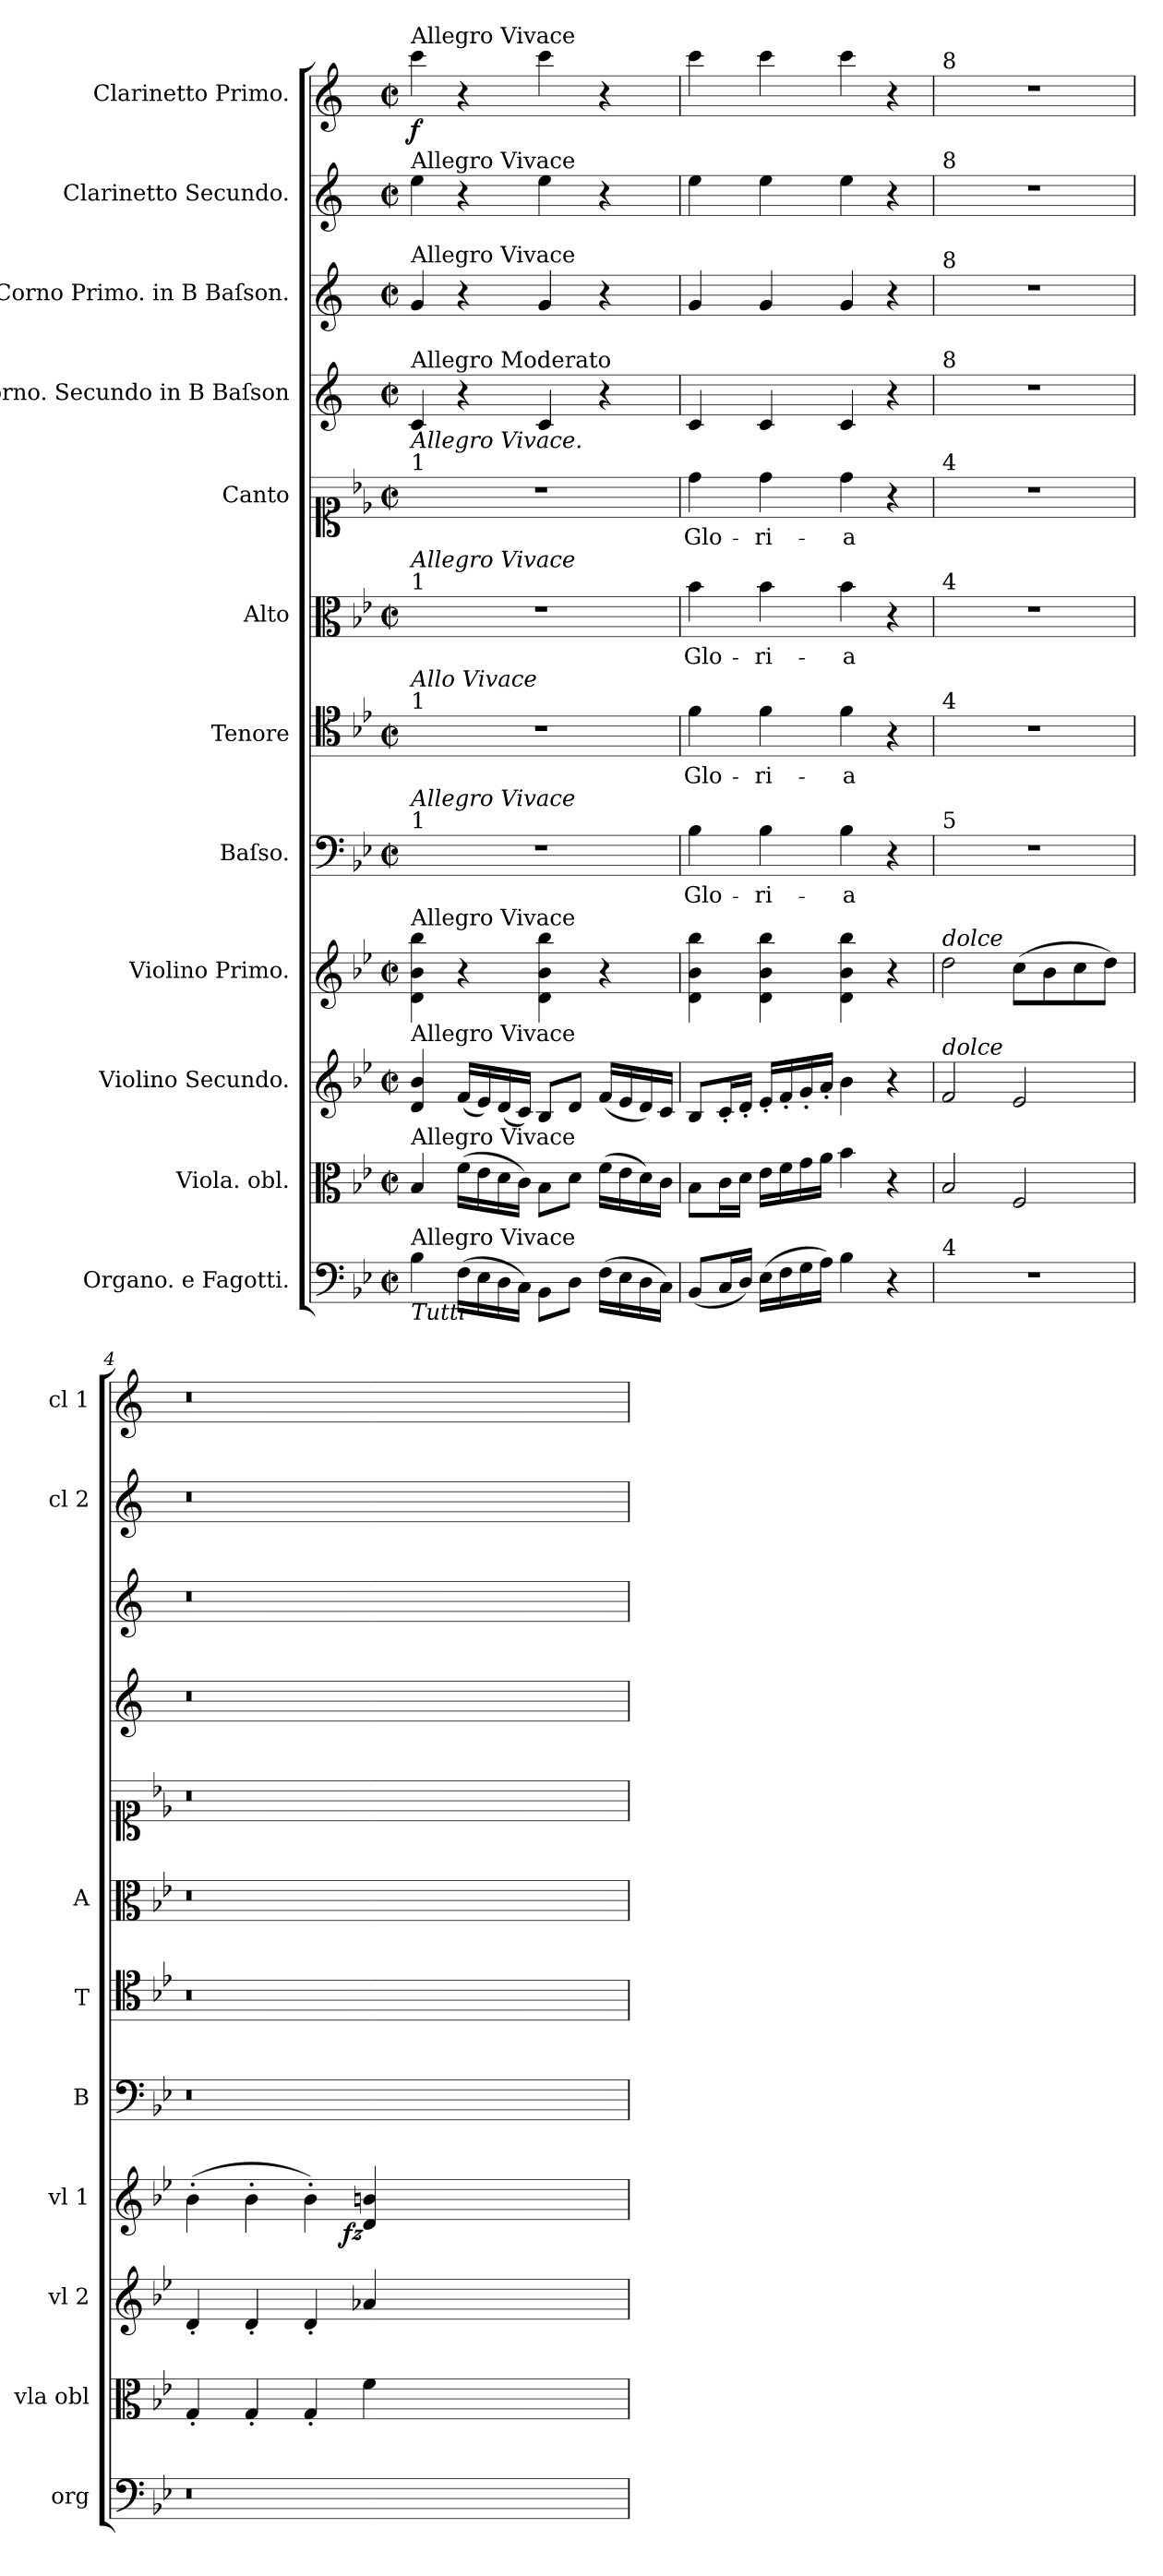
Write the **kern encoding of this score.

**kern	**kern	**dynam	**kern	**dynam	**kern	**dynam	**kern	**text	**kern	**text	**kern	**text	**kern	**text	**dynam	**kern	**kern	**dynam	**kern	**kern	**dynam
*part12	*part11	*part11	*part10	*part10	*part9	*part9	*part8	*part8	*part7	*part7	*part6	*part6	*part5	*part5	*part5	*part4	*part3	*part3	*part2	*part1	*part1
*staff12	*staff11	*staff11	*staff10	*staff10	*staff9	*staff9	*staff8	*staff8	*staff7	*staff7	*staff6	*staff6	*staff5	*staff5	*staff5	*staff4	*staff3	*staff3	*staff2	*staff1	*staff1
*I"Organo. e Fagotti.	*I"Viola. obl.	*	*I"Violino Secundo.	*	*I"Violino Primo.	*	*I"Baſso.	*	*I"Tenore	*	*I"Alto	*	*I"Canto	*	*	*I"Corno. Secundo in B Baſson	*I"Corno Primo. in B Baſson.	*	*I"Clarinetto Secundo.	*I"Clarinetto Primo.	*
*I'org	*I'vla obl	*	*I'vl 2	*	*I'vl 1	*	*I'B	*	*I'T	*	*I'A	*	*	*	*	*	*	*	*I'cl 2	*I'cl 1	*
*clefF4	*clefC3	*	*clefG2	*	*clefG2	*	*clefF4	*	*clefC4	*	*clefC3	*	*clefC1	*	*	*clefG2	*clefG2	*	*clefG2	*clefG2	*
*	*	*	*	*	*	*	*	*	*	*	*	*	*	*	*	*ITrd1c2	*ITrd1c2	*	*ITrd1c2	*ITrd1c2	*
*k[b-e-]	*k[b-e-]	*	*k[b-e-]	*	*k[b-e-]	*	*k[b-e-]	*	*k[b-e-]	*	*k[b-e-]	*	*k[b-e-]	*	*	*k[b-e-]	*k[b-e-]	*	*k[b-e-]	*k[b-e-]	*
*B-:	*B-:	*	*B-:	*	*B-:	*	*B-:	*	*B-:	*	*B-:	*	*B-:	*	*	*B-:	*B-:	*	*B-:	*B-:	*
*M2/2	*M2/2	*	*M2/2	*	*M2/2	*	*M2/2	*	*M2/2	*	*M2/2	*	*M2/2	*	*	*M2/2	*M2/2	*	*M2/2	*M2/2	*
*met(c|)	*met(c|)	*	*met(c|)	*	*met(c|)	*	*met(c|)	*	*met(c|)	*	*met(c|)	*	*met(c|)	*	*	*met(c|)	*met(c|)	*	*met(c|)	*met(c|)	*
=1	=1	=1	=1	=1	=1	=1	=1	=1	=1	=1	=1	=1	=1	=1	=1	=1	=1	=1	=1	=1	=1
!	!	!	!	!	!	!	!	!	!	!	!	!	!	!	!	!	!	!	!	!LO:TX:a:t=Allegro Vivace	!
!	!	!	!	!	!	!	!	!	!	!	!	!	!	!	!	!	!	!	!LO:TX:a:t=Allegro Vivace	!	!
!	!	!	!	!	!	!	!	!	!	!	!	!	!	!	!	!	!LO:TX:a:t=Allegro Vivace	!	!	!	!
!	!	!	!	!	!	!	!	!	!	!	!	!	!	!	!	!LO:TX:a:t=Allegro Moderato	!	!	!	!	!
!	!	!	!	!	!	!	!	!	!	!	!	!	!LO:TX:a:t=1	!	!	!	!	!	!	!	!
!	!	!	!	!	!	!	!	!	!	!	!	!	!LO:TX:a:i:t=Allegro Vivace.	!	!	!	!	!	!	!	!
!	!	!	!	!	!	!	!	!	!	!	!LO:TX:a:t=1	!	!	!	!	!	!	!	!	!	!
!	!	!	!	!	!	!	!	!	!	!	!LO:TX:a:i:t=Allegro Vivace	!	!	!	!	!	!	!	!	!	!
!	!	!	!	!	!	!	!	!	!LO:TX:a:t=1	!	!	!	!	!	!	!	!	!	!	!	!
!	!	!	!	!	!	!	!	!	!LO:TX:a:i:t=Allo Vivace	!	!	!	!	!	!	!	!	!	!	!	!
!	!	!	!	!	!	!	!LO:TX:a:t=1	!	!	!	!	!	!	!	!	!	!	!	!	!	!
!	!	!	!	!	!	!	!LO:TX:a:i:t=Allegro Vivace	!	!	!	!	!	!	!	!	!	!	!	!	!	!
!	!	!	!	!	!LO:TX:a:t=Allegro Vivace	!	!	!	!	!	!	!	!	!	!	!	!	!	!	!	!
!	!	!	!LO:TX:a:t=Allegro Vivace	!	!	!	!	!	!	!	!	!	!	!	!	!	!	!	!	!	!
!	!LO:TX:a:t=Allegro Vivace	!	!	!	!	!	!	!	!	!	!	!	!	!	!	!	!	!	!	!	!
!LO:TX:b:i:t=Tutti	!	!	!	!	!	!	!	!	!	!	!	!	!	!	!	!	!	!	!	!	!
!LO:TX:a:t=Allegro Vivace	!	!	!	!	!	!	!	!	!	!	!	!	!	!	!	!	!	!	!	!	!
!	!	!	!	!	!	!LO:DY:rj	!	!	!	!	!	!	!	!	!	!	!	!	!	!	!
4B-\	4B-/	forto	4d/ 4b-/	.	4d\ 4b-\ 4bb-\	forto	1r	.	1r	.	1r	.	1r	.	.	4B-/	4f/	fort	4dd\	4bb-\	f
(16F\LL	(16f\LL	.	(16f/LL	.	4r	.	.	.	.	.	.	.	.	.	.	4r	4r	.	4r	4r	.
16E-\	16e-\	.	16e-/)	.	.	.	.	.	.	.	.	.	.	.	.	.	.	.	.	.	.
16D\	16d\	.	(16d/	.	.	.	.	.	.	.	.	.	.	.	.	.	.	.	.	.	.
16C\JJ)	16c\JJ)	.	16c/JJ)	.	.	.	.	.	.	.	.	.	.	.	.	.	.	.	.	.	.
8BB-\L	8B-\L	.	8B-/L	.	4d\ 4b-\ 4bb-\	.	.	.	.	.	.	.	.	.	.	4B-/	4f/	.	4dd\	4bb-\	.
8D\J	8d\J	.	8d/J	.	.	.	.	.	.	.	.	.	.	.	.	.	.	.	.	.	.
(16F\LL	(16f\LL	.	(16f/LL	.	4r	.	.	.	.	.	.	.	.	.	.	4r	4r	.	4r	4r	.
16E-\	16e-\	.	16e-/	.	.	.	.	.	.	.	.	.	.	.	.	.	.	.	.	.	.
16D\	16d\)	.	16d/)	.	.	.	.	.	.	.	.	.	.	.	.	.	.	.	.	.	.
16C\JJ)	16c\JJ	.	16c/JJ	.	.	.	.	.	.	.	.	.	.	.	.	.	.	.	.	.	.
=2	=2	=2	=2	=2	=2	=2	=2	=2	=2	=2	=2	=2	=2	=2	=2	=2	=2	=2	=2	=2	=2
!	!	!	!	!	!	!	!	!	!	!	!	!	!	!	!LO:DY:a	!	!	!	!	!	!
(8BB-/L	8B-\L	.	8B-/L	.	4d\ 4b-\ 4bb-\	.	4B-\	Glo-	4f\	Glo-	4b-\	Glo-	4dd\	Glo-	forte	4B-/	4f/	.	4dd\	4bb-\	.
16C/L	16c\L	.	16c'/L	.	.	.	.	.	.	.	.	.	.	.	.	.	.	.	.	.	.
16D/JJ)	16d\JJ	.	16d'/JJ	.	.	.	.	.	.	.	.	.	.	.	.	.	.	.	.	.	.
(16E-\LL	16e-\LL	.	16e-'/LL	.	4d\ 4b-\ 4bb-\	.	4B-\	-ri-	4f\	-ri-	4b-\	-ri-	4dd\	-ri-	.	4B-/	4f/	.	4dd\	4bb-\	.
16F\	16f\	.	16f'/	.	.	.	.	.	.	.	.	.	.	.	.	.	.	.	.	.	.
16G\	16g\	.	16g'/	.	.	.	.	.	.	.	.	.	.	.	.	.	.	.	.	.	.
16A\JJ)	16a\JJ	.	16a'/JJ	.	.	.	.	.	.	.	.	.	.	.	.	.	.	.	.	.	.
4B-\	4b-\	.	4b-\	.	4d\ 4b-\ 4bb-\	.	4B-\	-a	4f\	-a	4b-\	-a	4dd\	-a	.	4B-/	4f/	.	4dd\	4bb-\	.
4r	4r	.	4r	.	4r	.	4r	.	4r	.	4r	.	4r	.	.	4r	4r	.	4r	4r	.
=3	=3	=3	=3	=3	=3	=3	=3	=3	=3	=3	=3	=3	=3	=3	=3	=3	=3	=3	=3	=3	=3
!	!	!	!	!	!	!	!	!	!	!	!	!	!	!	!	!	!	!	!	!LO:TX:a:t=8	!
!	!	!	!	!	!	!	!	!	!	!	!	!	!	!	!	!	!	!	!LO:TX:a:t=8	!	!
!	!	!	!	!	!	!	!	!	!	!	!	!	!	!	!	!	!LO:TX:a:t=8	!	!	!	!
!	!	!	!	!	!	!	!	!	!	!	!	!	!	!	!	!LO:TX:a:t=8	!	!	!	!	!
!	!	!	!	!	!	!	!	!	!	!	!	!	!LO:TX:a:t=4	!	!	!	!	!	!	!	!
!	!	!	!	!	!	!	!	!	!	!	!LO:TX:a:t=4	!	!	!	!	!	!	!	!	!	!
!	!	!	!	!	!	!	!	!	!LO:TX:a:t=4	!	!	!	!	!	!	!	!	!	!	!	!
!	!	!	!	!	!	!	!LO:TX:a:t=5	!	!	!	!	!	!	!	!	!	!	!	!	!	!
!	!	!	!	!	!LO:TX:a:i:t=dolce	!	!	!	!	!	!	!	!	!	!	!	!	!	!	!	!
!	!	!	!LO:TX:a:i:t=dolce	!	!	!	!	!	!	!	!	!	!	!	!	!	!	!	!	!	!
!LO:TX:a:t=4	!	!	!	!	!	!	!	!	!	!	!	!	!	!	!	!	!	!	!	!	!
!	!	!	!	!LO:DY:rj	!	!	!	!	!	!	!	!	!	!	!	!	!	!	!	!	!
1r	2B-/	pia	2f/	piano	2dd\	pia	1r	.	1r	.	1r	.	1r	.	.	1r	1r	.	1r	1r	.
.	2F/	.	2e-/	.	(8cc\L	.	.	.	.	.	.	.	.	.	.	.	.	.	.	.	.
.	.	.	.	.	8b-\	.	.	.	.	.	.	.	.	.	.	.	.	.	.	.	.
.	.	.	.	.	8cc\	.	.	.	.	.	.	.	.	.	.	.	.	.	.	.	.
.	.	.	.	.	8dd\J)	.	.	.	.	.	.	.	.	.	.	.	.	.	.	.	.
=4	=4	=4	=4	=4	=4	=4	=4	=4	=4	=4	=4	=4	=4	=4	=4	=4	=4	=4	=4	=4	=4
0.r	4G'/	.	4d'/	.	(4b-'\	.	0.r	.	0.r	.	0.r	.	0.r	.	.	0.r	0.r	.	0.r	0.r	.
.	4G'/	.	4d'/	.	4b-'\	.	.	.	.	.	.	.	.	.	.	.	.	.	.	.	.
.	4G'/	.	4d'/	.	4b-'\)	.	.	.	.	.	.	.	.	.	.	.	.	.	.	.	.
!	!	!	!	!	!	!LO:DY:rj	!	!	!	!	!	!	!	!	!	!	!	!	!	!	!
.	4f\	.	4a-X/	.	4d/ 4bn/	fz	.	.	.	.	.	.	.	.	.	.	.	.	.	.	.
.	0ryy	.	0ryy	.	0ryy	.	.	.	.	.	.	.	.	.	.	.	.	.	.	.	.
=	=	=	=	=	=	=	=	=	=	=	=	=	=	=	=	=	=	=	=	=	=
*-	*-	*-	*-	*-	*-	*-	*-	*-	*-	*-	*-	*-	*-	*-	*-	*-	*-	*-	*-	*-	*-
